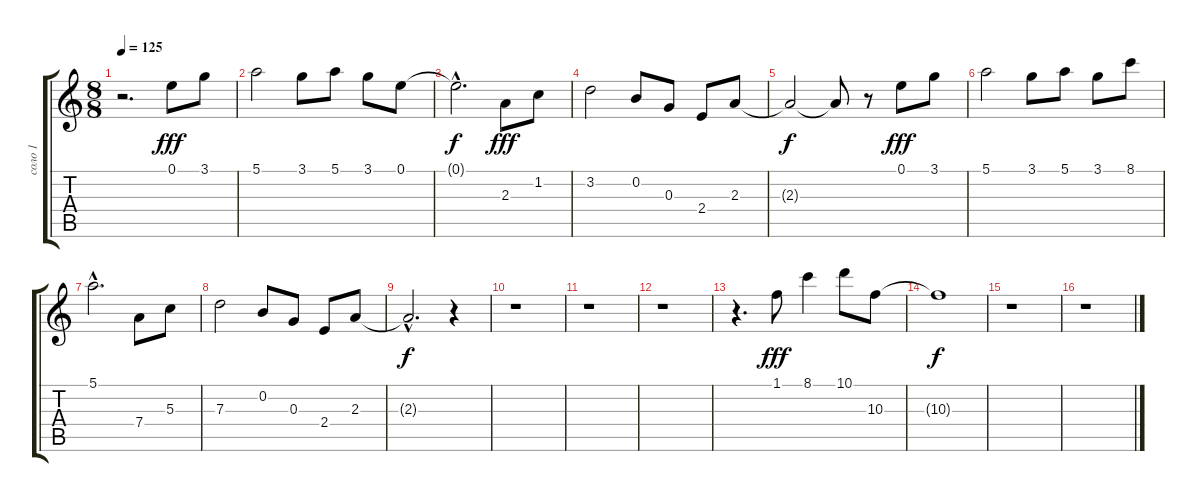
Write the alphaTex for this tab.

\track ("соло 1" "соло 1") {instrument overdrivenguitar}
\staff {score tabs}
\tuning (E4 B3 G3 D3 A2 E2) {hide}
\ts (8 8)
\tempo 125
\clef g2
\ks c
r.2{d dy f} 0.1.8{dy fff} 3.1.8 |
5.1.2 3.1.8 5.1.8 3.1.8 0.1.8 |
0.1{hac t}.2{d dy f} 2.3.8{dy fff} 1.2.8 |
3.2.2 0.2.8 0.3.8 2.4.8 2.3.8 |
2.3{t}.2{dy f} 2.3{t}.8 r.8 0.1.8{dy fff} 3.1.8 |
5.1.2 3.1.8 5.1.8 3.1.8 8.1.8 |
5.1{hac}.2{d} 7.4.8 5.3.8 |
7.3.2 0.2.8 0.3.8 2.4.8 2.3.8 |
2.3{hac t}.2{d dy f} r.4 |
r.1 |
r.1 |
r.1 |
r.4{d} 1.1.8{dy fff} 8.1.4 10.1.8 10.3.8 |
10.3{t}.1{dy f} |
r.1 |
r.1
